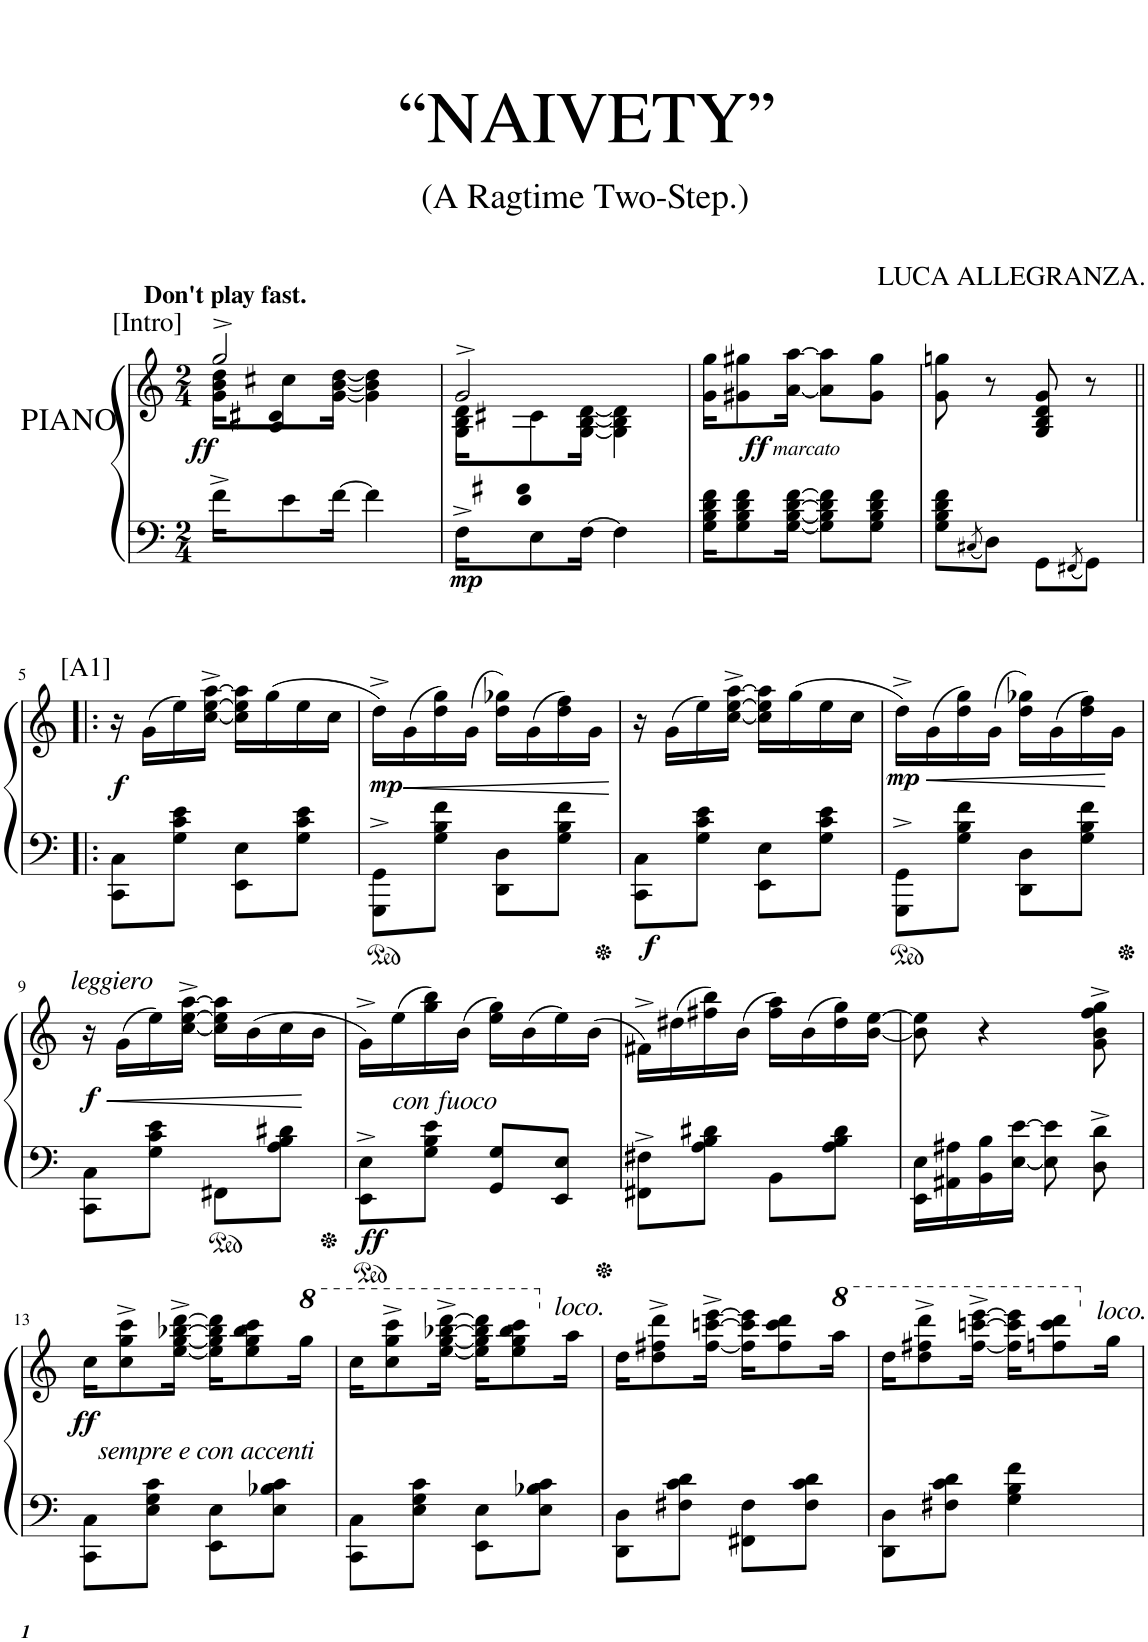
**kern	**kern	**dynam
*part1	*part1	*part1
*staff2	*staff1	*staff1/2
*I"Piano	*	*
*clefF4	*clefG2	*
*k[]	*k[]	*
*M2/4	*M2/4	*
=1	=1	=1
*	*^	*
!	!LO:TX:a:B:t=Don't play fast.	!	!
!	!LO:TX:a:t=[Intro]	!	!
!	!	!	!LO:DY:b
16f^\KL	2gg^/	16g\ 16b\ 16dd\KL	ff
8e\	.	8g\ 8a#X\ 8cc#X\	.
[16f\Jk	.	[16g\ [16b\ [16dd\Jk	.
4f\]	.	4g\] 4b\] 4dd\]	.
=2	=2	=2	=2
!	!	!	!LO:DY:b=2
16F^\KL	2g^/	16G\ 16B\ 16d\KL	mp
8E\	.	8G\ 8A#X\ 8c#X\	.
[16F\Jk	.	[16G\ [16B\ [16d\Jk	.
4F\]	.	4G\] 4B\] 4d\]	.
*	*v	*v	*
=3	=3	=3
16G\ 16B\ 16d\ 16f\KL	16g\ 16gg\KL	.
!	!	!LO:DY:b
!	!	!LO:DY:n=1:b
8G\ 8B\ 8d\ 8f\	8g#X\ 8gg#X\	ff other-dynamics
[16G\ [16B\ [16d\ [16f\Jk	[16a\ [16aa\Jk	.
8G\] 8B\] 8d\] 8f\]L	8a\] 8aa\]L	.
8G\ 8B\ 8d\ 8f\J	8g#\ 8gg#\J	.
=4	=4	=4
8G\ 8B\ 8d\ 8f\L	8g\ 8ggn\	.
8qC#X/	.	.
8D\J	8r	.
8GG\L	8G/ 8B/ 8d/ 8g/	.
8qFF#X/	.	.
8GG\J	8r	.
!!LO:LB:g=z
=5!|:	=5!|:	=5!|:
!	!LO:TX:a:t=[A1]	!
!	!	!LO:DY:b
8CC\ 8C\L	16r	f
.	(16g\LL	.
8G\ 8c\ 8e\J	16ee\)	.
.	[16cc\^ [16ee\^ [16aa\^JJ	.
8EE\ 8E\L	16cc\] 16ee\] 16aa\]LL	.
.	(16gg\	.
8G\ 8c\ 8e\J	16ee\	.
.	16cc\JJ	.
=6	=6	=6
!	!	!LO:DY:b
8GGG\^ 8GG\^L	16dd^\LL)	mp
!	!	!LO:HP:b
.	(16g\	<
8G\ 8B\ 8f\J	16dd\ 16gg\)	.
.	(16g\JJ	.
8DD\ 8D\L	16dd\ 16gg-X\LL)	.
.	(16g\	.
8G\ 8B\ 8f\J	16dd\ 16ff\)	.
.	16g\JJ	.
.	.	[
=7	=7	=7
!	!	!LO:DY:b=2
8CC\ 8C\L	16r	f
.	(16g\LL	.
8G\ 8c\ 8e\J	16ee\)	.
.	[16cc\^ [16ee\^ [16aa\^JJ	.
8EE\ 8E\L	16cc\] 16ee\] 16aa\]LL	.
.	(16gg\	.
8G\ 8c\ 8e\J	16ee\	.
.	16cc\JJ	.
=8	=8	=8
!	!	!LO:HP:b
!	!	!LO:DY:n=1:b
8GGG\^ 8GG\^L	16dd^\LL)	< mp
.	(16g\	.
8G\ 8B\ 8f\J	16dd\ 16gg\)	.
.	(16g\JJ	.
8DD\ 8D\L	16dd\ 16gg-X\LL)	.
.	(16g\	.
8G\ 8B\ 8f\J	16dd\ 16ff\)	.
.	16g\JJ	.
.	.	[
!!LO:LB:g=z
=9	=9	=9
!	!LO:TX:a:i:t=leggiero	!
!	!	!LO:HP:b
!	!	!LO:DY:n=1:b
8CC\ 8C\L	16r	< f
.	(16g\LL	.
8G\ 8c\ 8e\J	16ee\)	.
.	[16cc\^ [16ee\^ [16aa\^JJ	.
8FF#X\L	16cc\] 16ee\] 16aa\]LL	.
.	(16b\	.
8A\ 8B\ 8d#X\J	16cc\	.
.	16b\JJ	.
.	.	[
=10	=10	=10
!	!LO:TX:b:i:t=con fuoco	!
!	!	!LO:DY:b=2
8EE\^ 8E\^L	16g^\LL)	ff
.	(16ee\	.
8G\ 8B\ 8e\J	16gg\ 16bb\)	.
.	(16b\JJ	.
8GG/ 8G/L	16ee\ 16gg\LL)	.
.	(16b\	.
8EE/ 8E/J	16ee\)	.
.	(16b\JJ	.
=11	=11	=11
8FF#X\^ 8F#X\^L	16f#X^\LL)	.
.	(16dd#X\	.
8A\ 8B\ 8d#X\J	16ff#X\ 16bb\)	.
.	(16b\JJ	.
8BB\L	16ff#\ 16aa\LL)	.
.	(16b\	.
8A\ 8B\ 8d#\J	16dd#\ 16gg\)	.
.	[16b\ [16ee\JJ	.
=12	=12	=12
16EE\ 16E\LL	8b\] 8ee\]	.
16AA#X\ 16A#X\	.	.
16BB\ 16B\	4r	.
[16E\ [16e\JJ	.	.
8E\] 8e\]	.	.
8D\^ 8d\^	8g\^ 8b\^ 8ff\^ 8gg\^	.
!!LO:LB:g=z
=13	=13	=13
!	!LO:TX:b:i:t=sempre e con accenti	!
!	!	!LO:DY:b
8CC\ 8C\L	16cc\KL	ff
.	8cc\^ 8gg\^ 8ccc\^	.
8E\ 8G\ 8c\J	.	.
.	[16ee\^ [16gg\^ [16bb-X\^ [16ddd\^Jk	.
8EE\ 8E\L	16ee\] 16gg\] 16bb-\] 16ddd\]KL	.
.	8ee\ 8gg\ 8bb-\ 8ccc\	.
8E\ 8B-X\ 8c\J	.	.
*	*8va	*
.	16ggg\Jk	.
=14	=14	=14
8CC\ 8C\L	16ccc\KL	.
.	8ccc\^ 8ggg\^ 8cccc\^	.
8E\ 8G\ 8c\J	.	.
.	[16eee\^ [16ggg\^ [16bbb-X\^ [16dddd\^Jk	.
8EE\ 8E\L	16eee\] 16ggg\] 16bbb-\] 16dddd\]KL	.
.	8eee\ 8ggg\ 8bbb-\ 8cccc\	.
8E\ 8B-X\ 8c\J	.	.
*	*X8va	*
!	!LO:TX:a:i:t=loco.	!
.	16aa\Jk	.
=15	=15	=15
8DD\ 8D\L	16dd\KL	.
.	8dd\^ 8ff#X\^ 8ddd\^	.
8F#X\ 8c\ 8d\J	.	.
.	[16ff#\^ [16cccn\^ [16eee\^Jk	.
8FF#X\ 8F#\L	16ff#\] 16ccc\] 16eee\]KL	.
.	8ff#\ 8ccc\ 8ddd\	.
8F#\ 8c\ 8d\J	.	.
*	*8va	*
.	16aaa\Jk	.
=16	=16	=16
8DD\ 8D\L	16ddd\KL	.
.	8ddd\^ 8fff#X\^ 8dddd\^	.
8F#X\ 8c\ 8d\J	.	.
.	[16fff#\^ [16ccccn\^ [16eeee\^Jk	.
4G\ 4B\ 4f\	16fff#\] 16cccc\] 16eeee\]KL	.
.	8fffn\ 8cccc\ 8dddd\	.
*	*X8va	*
!	!LO:TX:a:i:t=loco.	!
.	16gg\Jk	.
=	=	=
*-	*-	*-
